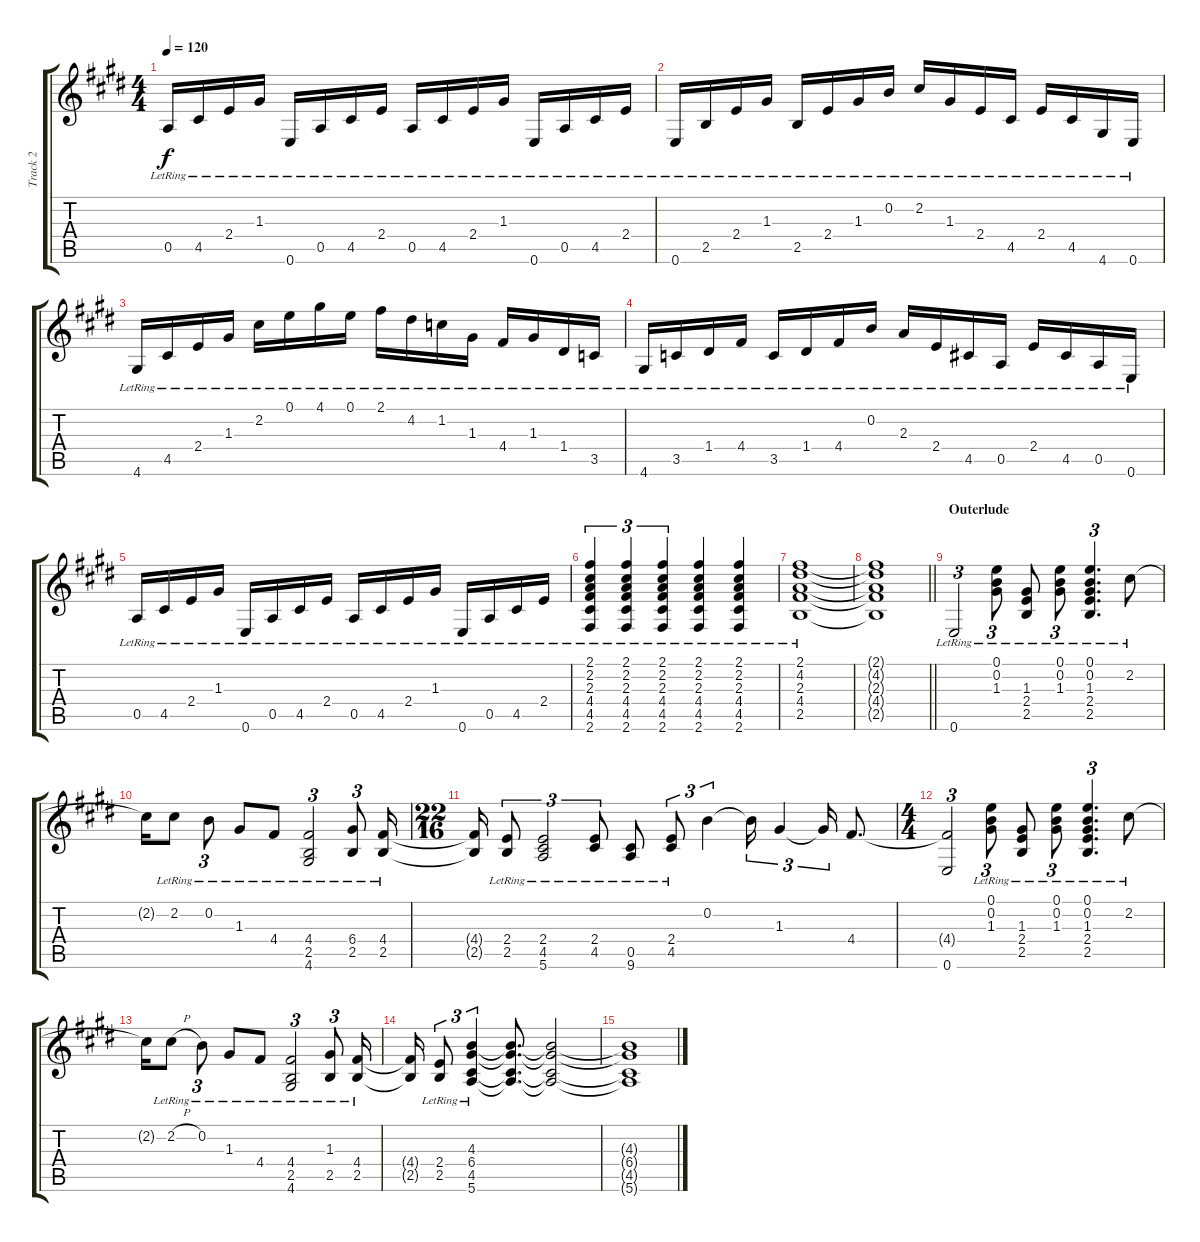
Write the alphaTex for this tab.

\track ("Track 2" "Track 2") {instrument acousticguitarsteel}
\staff {score tabs}
\tuning (E4 B3 G3 D3 A2 E2) {hide}
\ts (4 4)
\tempo 120
\clef g2
\ks e
0.5{lr}.16{dy f} 4.5{lr}.16 2.4{lr}.16 1.3{lr}.16 0.6{lr}.16 0.5{lr}.16 4.5{lr}.16 2.4{lr}.16 0.5{lr}.16 4.5{lr}.16 2.4{lr}.16 1.3{lr}.16 0.6{lr}.16 0.5{lr}.16 4.5{lr}.16 2.4{lr}.16 |
0.6{lr}.16 2.5{lr}.16 2.4{lr}.16 1.3{lr}.16 2.5{lr}.16 2.4{lr}.16 1.3{lr}.16 0.2{lr}.16 2.2{lr}.16 1.3{lr}.16 2.4{lr}.16 4.5{lr}.16 2.4{lr}.16 4.5{lr}.16 4.6{lr}.16 0.6{lr}.16 |
4.6{lr}.16 4.5{lr}.16 2.4{lr}.16 1.3{lr}.16 2.2{lr}.16 0.1{lr}.16 4.1{lr}.16 0.1{lr}.16 2.1{lr}.16 4.2{lr}.16 1.2{lr}.16 1.3{lr}.16 4.4{lr}.16 1.3{lr}.16 1.4{lr}.16 3.5{lr}.16 |
4.6{lr}.16 3.5{lr}.16 1.4{lr}.16 4.4{lr}.16 3.5{lr}.16 1.4{lr}.16 4.4{lr}.16 0.2{lr}.16 2.3{lr}.16 2.4{lr}.16 4.5{lr}.16 0.5{lr}.16 2.4{lr}.16 4.5{lr}.16 0.5{lr}.16 0.6{lr}.16 |
0.5{lr}.16 4.5{lr}.16 2.4{lr}.16 1.3{lr}.16 0.6{lr}.16 0.5{lr}.16 4.5{lr}.16 2.4{lr}.16 0.5{lr}.16 4.5{lr}.16 2.4{lr}.16 1.3{lr}.16 0.6{lr}.16 0.5{lr}.16 4.5{lr}.16 2.4{lr}.16 |
(2.1{lr} 2.2{lr} 2.3{lr} 4.4{lr} 4.5{lr} 2.6{lr}).4{tu (3 2)} (2.1{lr} 2.2{lr} 2.3{lr} 4.4{lr} 4.5{lr} 2.6{lr}).4{tu (3 2)} (2.1{lr} 2.2{lr} 2.3{lr} 4.4{lr} 4.5{lr} 2.6{lr}).4{tu (3 2)} (2.1{lr} 2.2{lr} 2.3{lr} 4.4{lr} 4.5{lr} 2.6{lr}).4 (2.1{lr} 2.2{lr} 2.3{lr} 4.4{lr} 4.5{lr} 2.6{lr}).4 |
(2.1 4.2 2.3 4.4{lr} 2.5{lr}).1 |
\barLineRight lightlight
(2.1{t} 4.2{t} 2.3{t} 4.4{t} 2.5{t}).1 |
\section ("" "Outerlude")
0.6{lr}.2{tu (3 2)} (0.1{lr} 0.2{lr} 1.3{lr}).8{tu (3 2)} (1.3{lr} 2.4{lr} 2.5{lr}).8 (0.1{lr} 0.2{lr} 1.3{lr}).8{tu (3 2)} (0.1{lr} 0.2{lr} 1.3{lr} 2.4{lr} 2.5{lr}).4{d tu (3 2)} 2.2{lr}.8 |
2.2{t}.16 2.2{lr}.8 0.2{lr}.8{tu (3 2)} 1.3{lr}.8 4.4{lr}.8 (4.4{lr} 2.5{lr} 4.6{lr}).2{tu (3 2)} (6.4{lr} 2.5{lr}).8{tu (3 2)} (4.4{lr} 2.5{lr}).16 |
\ts (22 16)
(4.4{t} 2.5{t}).16 (2.4{lr} 2.5{lr}).8{tu (3 2)} (2.4{lr} 4.5{lr} 5.6{lr}).2{tu (3 2)} (2.4{lr} 4.5{lr}).8{tu (3 2)} (0.5{lr} 9.6{lr}).8 (2.4{lr} 4.5{lr}).8{tu (3 2)} 0.2.4{tu (3 2)} 0.2{t}.16{tu (3 2)} 1.3.4{tu (3 2)} 1.3{t}.16{tu (3 2)} 4.4.8{d} |
\ts (4 4)
(4.4{t} 0.6).2{tu (3 2)} (0.1{lr} 0.2{lr} 1.3{lr}).8{tu (3 2)} (1.3{lr} 2.4{lr} 2.5{lr}).8 (0.1{lr} 0.2{lr} 1.3{lr}).8{tu (3 2)} (0.1{lr} 0.2{lr} 1.3{lr} 2.4{lr} 2.5{lr}).4{d tu (3 2)} 2.2{lr}.8 |
2.2{t}.16 2.2{h lr}.8 0.2{lr}.8{tu (3 2)} 1.3{lr}.8 4.4{lr}.8 (4.4 2.5{lr} 4.6{lr}).2{tu (3 2)} (1.3{lr} 2.5{lr}).8{tu (3 2)} (4.4{lr} 2.5{lr}).16 |
(4.4{t} 2.5{t}).16 (2.4{lr} 2.5{lr}).8{tu (3 2)} (4.3{lr} 6.4{lr} 4.5{lr} 5.6{lr}).4{tu (3 2)} (4.3{t} 6.4{t} 4.5{t} 5.6{t}).8{d} (4.3{t} 6.4{t} 4.5{t} 5.6{t}).2 |
(4.3{t} 6.4{t} 4.5{t} 5.6{t}).1
